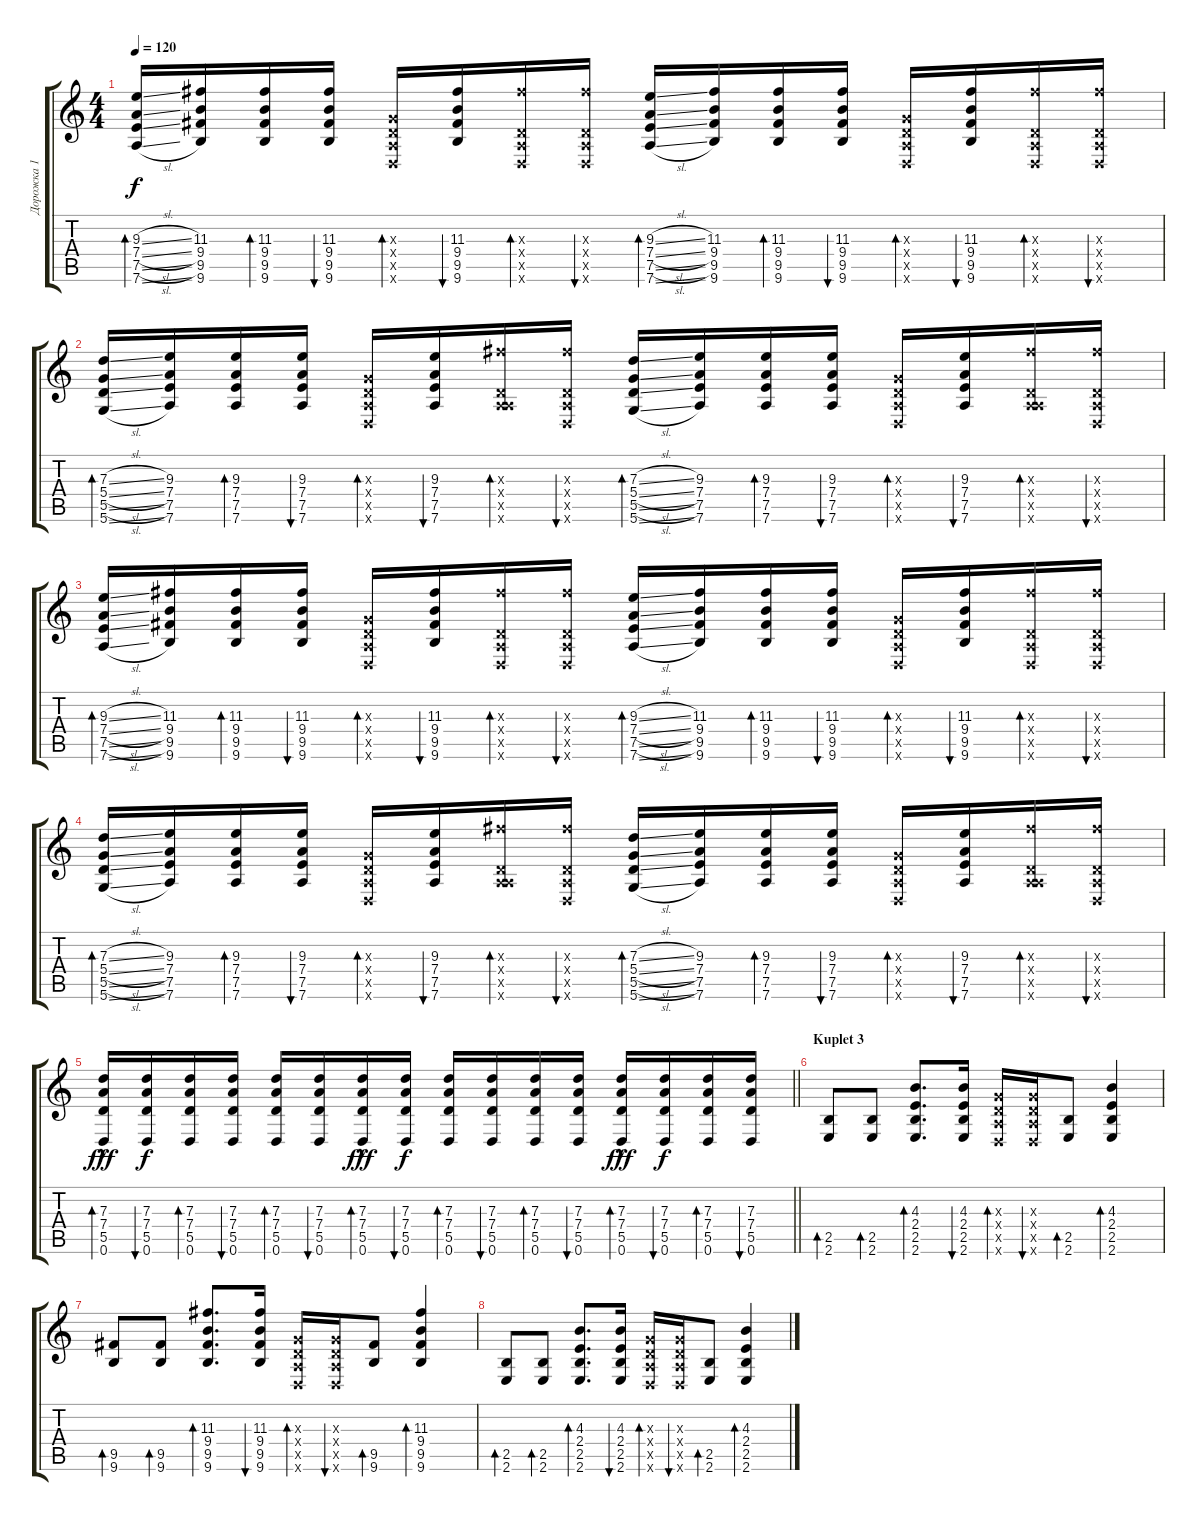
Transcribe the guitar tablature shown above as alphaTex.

\track ("Дорожка 1" "Дорожка 1") {instrument acousticguitarsteel}
\staff {score tabs}
\tuning (E4 B3 G3 D3 A2 D2) {hide}
\ts (4 4)
\tempo 120
\clef g2
\ks c
(9.3{sl} 7.4{sl} 7.5{sl} 7.6{sl}).16{bd 60 dy f} (11.3 9.4 9.5 9.6).16 (11.3 9.4 9.5 9.6).16{bd 60} (11.3 9.4 9.5 9.6).16{bu 60} (0.3{x} 0.4{x} 0.5{x} 0.6{x}).16{bd 60} (11.3 9.4 9.5 9.6).16{bu 60} (11.3{x} 0.4{x} 0.5{x} 0.6{x}).16{bd 60} (11.3{x} 0.4{x} 0.5{x} 0.6{x}).16{bu 60} (9.3{sl} 7.4{sl} 7.5{sl} 7.6{sl}).16{bd 60} (11.3 9.4 9.5 9.6).16 (11.3 9.4 9.5 9.6).16{bd 60} (11.3 9.4 9.5 9.6).16{bu 60} (0.3{x} 0.4{x} 0.5{x} 0.6{x}).16{bd 60} (11.3 9.4 9.5 9.6).16{bu 60} (11.3{x} 0.4{x} 0.5{x} 0.6{x}).16{bd 60} (11.3{x} 0.4{x} 0.5{x} 0.6{x}).16{bu 60} |
(7.3{sl} 5.4{sl} 5.5{sl} 5.6{sl}).16{bd 60} (9.3 7.4 7.5 7.6).16 (9.3 7.4 7.5 7.6).16{bd 60} (9.3 7.4 7.5 7.6).16{bu 60} (0.3{x} 0.4{x} 0.5{x} 0.6{x}).16{bd 60} (9.3 7.4 7.5 7.6).16{bu 60} (11.3{x} 0.4{x} 0.5{x} 7.6{x}).16{bd 60} (11.3{x} 0.4{x} 0.5{x} 0.6{x}).16{bu 60} (7.3{sl} 5.4{sl} 5.5{sl} 5.6{sl}).16{bd 60} (9.3 7.4 7.5 7.6).16 (9.3 7.4 7.5 7.6).16{bd 60} (9.3 7.4 7.5 7.6).16{bu 60} (0.3{x} 0.4{x} 0.5{x} 0.6{x}).16{bd 60} (9.3 7.4 7.5 7.6).16{bu 60} (11.3{x} 0.4{x} 0.5{x} 7.6{x}).16{bd 60} (11.3{x} 0.4{x} 0.5{x} 0.6{x}).16{bu 60} |
(9.3{sl} 7.4{sl} 7.5{sl} 7.6{sl}).16{bd 60} (11.3 9.4 9.5 9.6).16 (11.3 9.4 9.5 9.6).16{bd 60} (11.3 9.4 9.5 9.6).16{bu 60} (0.3{x} 0.4{x} 0.5{x} 0.6{x}).16{bd 60} (11.3 9.4 9.5 9.6).16{bu 60} (11.3{x} 0.4{x} 0.5{x} 0.6{x}).16{bd 60} (11.3{x} 0.4{x} 0.5{x} 0.6{x}).16{bu 60} (9.3{sl} 7.4{sl} 7.5{sl} 7.6{sl}).16{bd 60} (11.3 9.4 9.5 9.6).16 (11.3 9.4 9.5 9.6).16{bd 60} (11.3 9.4 9.5 9.6).16{bu 60} (0.3{x} 0.4{x} 0.5{x} 0.6{x}).16{bd 60} (11.3 9.4 9.5 9.6).16{bu 60} (11.3{x} 0.4{x} 0.5{x} 0.6{x}).16{bd 60} (11.3{x} 0.4{x} 0.5{x} 0.6{x}).16{bu 60} |
(7.3{sl} 5.4{sl} 5.5{sl} 5.6{sl}).16{bd 60} (9.3 7.4 7.5 7.6).16 (9.3 7.4 7.5 7.6).16{bd 60} (9.3 7.4 7.5 7.6).16{bu 60} (0.3{x} 0.4{x} 0.5{x} 0.6{x}).16{bd 60} (9.3 7.4 7.5 7.6).16{bu 60} (11.3{x} 0.4{x} 0.5{x} 7.6{x}).16{bd 60} (11.3{x} 0.4{x} 0.5{x} 0.6{x}).16{bu 60} (7.3{sl} 5.4{sl} 5.5{sl} 5.6{sl}).16{bd 60} (9.3 7.4 7.5 7.6).16 (9.3 7.4 7.5 7.6).16{bd 60} (9.3 7.4 7.5 7.6).16{bu 60} (0.3{x} 0.4{x} 0.5{x} 0.6{x}).16{bd 60} (9.3 7.4 7.5 7.6).16{bu 60} (11.3{x} 0.4{x} 0.5{x} 7.6{x}).16{bd 60} (11.3{x} 0.4{x} 0.5{x} 0.6{x}).16{bu 60} |
\barLineRight lightlight
(7.3{hac} 7.4{hac} 5.5{hac} 0.6{hac}).16{bd 60 dy fff} (7.3 7.4 5.5 0.6).16{bu 60 dy f} (7.3 7.4 5.5 0.6).16{bd 60} (7.3 7.4 5.5 0.6).16{bu 60} (7.3 7.4 5.5 0.6).16{bd 60} (7.3 7.4 5.5 0.6).16{bu 60} (7.3{hac} 7.4{hac} 5.5{hac} 0.6{hac}).16{bd 60 dy fff} (7.3 7.4 5.5 0.6).16{bu 60 dy f} (7.3 7.4 5.5 0.6).16{bd 60} (7.3 7.4 5.5 0.6).16{bu 60} (7.3 7.4 5.5 0.6).16{bd 60} (7.3 7.4 5.5 0.6).16{bu 60} (7.3{hac} 7.4{hac} 5.5{hac} 0.6{hac}).16{bd 60 dy fff} (7.3 7.4 5.5 0.6).16{bu 60 dy f} (7.3 7.4 5.5 0.6).16{bd 60} (7.3 7.4 5.5 0.6).16{bu 60} |
\section ("" "Kuplet 3")
(2.5 2.6).8{bd 60} (2.5 2.6).8{bd 60} (4.3 2.4 2.5 2.6).8{d bd 60} (4.3 2.4 2.5 2.6).16{bu 60} (0.3{x} 0.4{x} 0.5{x} 0.6{x}).16{bd 60} (0.3{x} 0.4{x} 0.5{x} 0.6{x}).16{bu 60} (2.5 2.6).8{bd 60} (4.3 2.4 2.5 2.6).4{bd 60} |
(9.5 9.6).8{bd 60} (9.5 9.6).8{bd 60} (11.3 9.4 9.5 9.6).8{d bd 60} (11.3 9.4 9.5 9.6).16{bu 60} (0.3{x} 0.4{x} 0.5{x} 0.6{x}).16{bd 60} (0.3{x} 0.4{x} 0.5{x} 0.6{x}).16{bu 60} (9.5 9.6).8{bd 60} (11.3 9.4 9.5 9.6).4{bd 60} |
(2.5 2.6).8{bd 60} (2.5 2.6).8{bd 60} (4.3 2.4 2.5 2.6).8{d bd 60} (4.3 2.4 2.5 2.6).16{bu 60} (0.3{x} 0.4{x} 0.5{x} 0.6{x}).16{bd 60} (0.3{x} 0.4{x} 0.5{x} 0.6{x}).16{bu 60} (2.5 2.6).8{bd 60} (4.3 2.4 2.5 2.6).4{bd 60}
